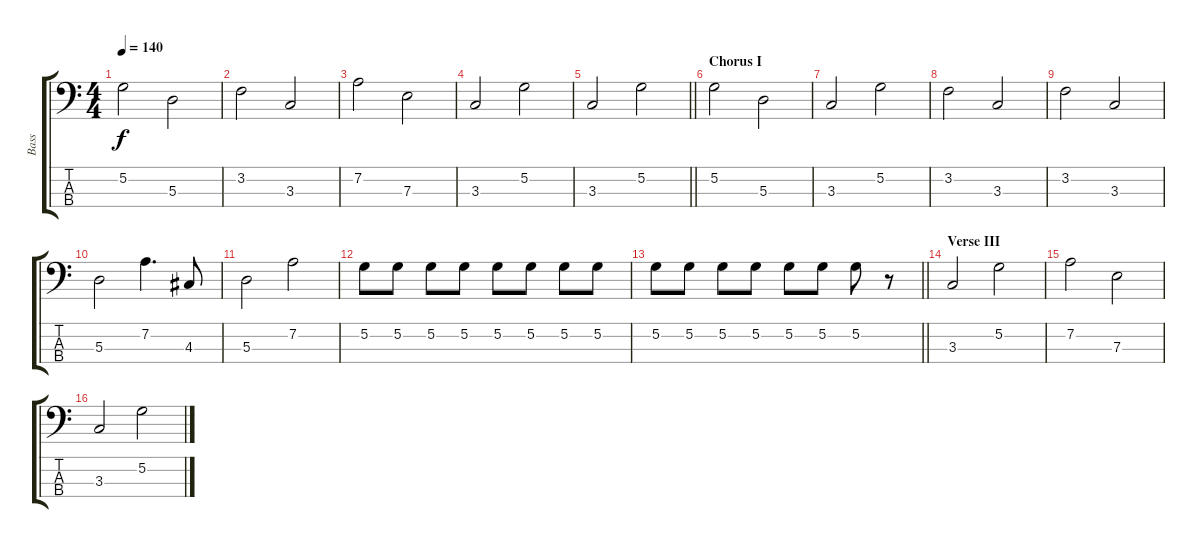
\track ("Bass" "Bass") {instrument electricbassfinger}
\staff {score tabs}
\tuning (G2 D2 A1 E1) {hide}
\ts (4 4)
\tempo 140
\clef f4
\ks c
5.2.2{dy f} 5.3.2 |
3.2.2 3.3.2 |
7.2.2 7.3.2 |
3.3.2 5.2.2 |
\barLineRight lightlight
3.3.2 5.2.2 |
\section ("" "Chorus I")
5.2.2 5.3.2 |
3.3.2 5.2.2 |
3.2.2 3.3.2 |
3.2.2 3.3.2 |
5.3.2 7.2.4{d} 4.3.8 |
5.3.2 7.2.2 |
5.2.8 5.2.8 5.2.8 5.2.8 5.2.8 5.2.8 5.2.8 5.2.8 |
\barLineRight lightlight
5.2.8 5.2.8 5.2.8 5.2.8 5.2.8 5.2.8 5.2.8 r.8 |
\section ("" "Verse III")
3.3.2 5.2.2 |
7.2.2 7.3.2 |
3.3.2 5.2.2
